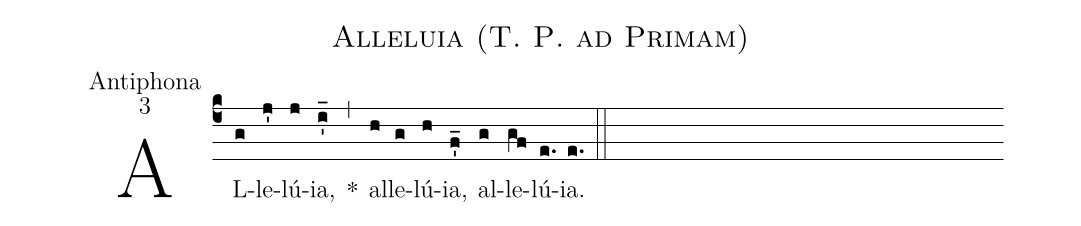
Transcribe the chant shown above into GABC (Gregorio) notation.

name:Alleluia (T. P. ad Primam);
office-part:Antiphona;
mode:3;
%%
(c4) AL(g)le(j')lú(j)ia,(i'_) *(,) al(h)le(g)lú(h)ia,(f'_) al(g)le(gf)lú(e.)ia.(e.) (::)
